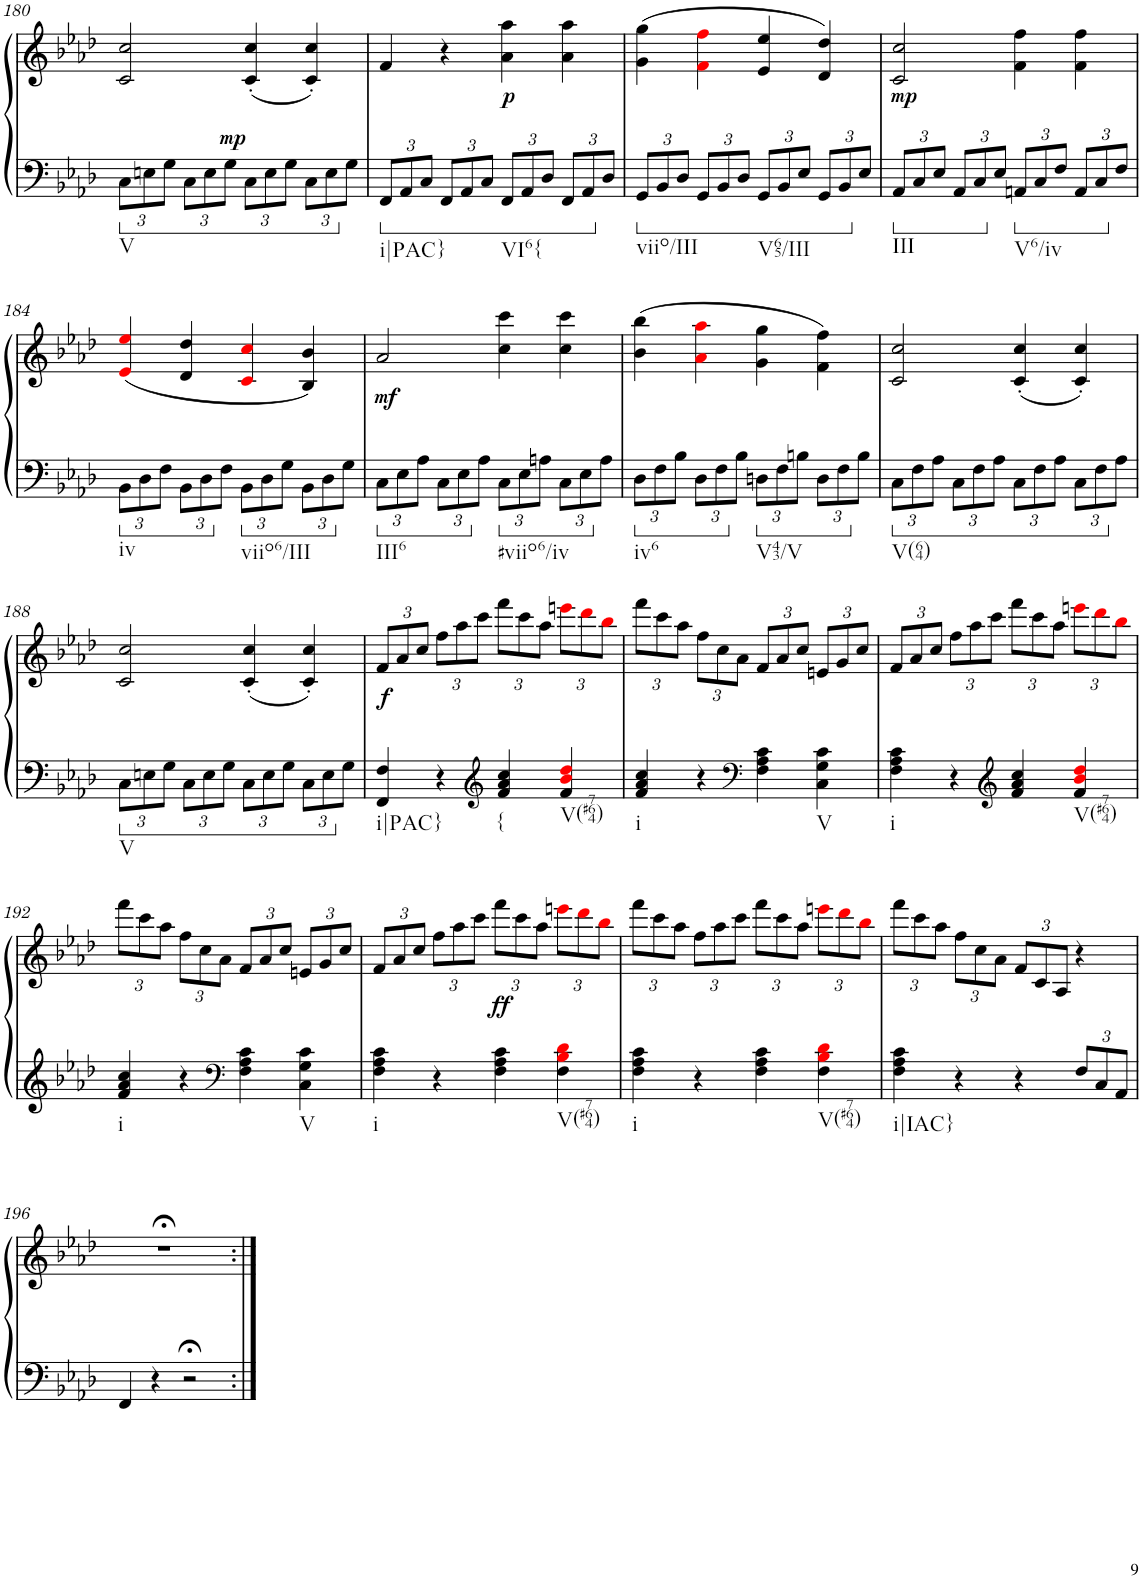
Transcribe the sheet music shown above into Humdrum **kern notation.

**kern	**kern	**dynam
*part1	*part1	*part1
*staff2	*staff1	*staff1/2
*I"Piano	*	*
*I'Pno.	*	*
!!LO:PB:g=z
*clefF4	*clefG2	*
*k[b-e-a-d-]	*k[b-e-a-d-]	*
*A-:	*A-:	*
*M2/2	*M2/2	*
*met(c|)	*met(c|)	*
*Xbrackettup	*	*
=180	=180	=180
!LO:TX:b:t=V	!	!
12C\L	2c/ 2cc/	.
12En\	.	.
12G\J	.	.
12C\L	.	.
12E\	.	.
!	!	!LO:DY:a=2
12G\J	.	mp
12C\L	(4c/' 4cc/'	.
12E\	.	.
12G\J	.	.
12C\L	4c/' 4cc/')	.
12E\	.	.
12G\J	.	.
=181	=181	=181
!LO:TX:b:t=i|PAC}	!	!
12FF/L	4f/	.
12AA-/	.	.
12C/J	.	.
12FF/L	4r	.
12AA-/	.	.
12C/J	.	.
!LO:TX:b:t=VI6{	!	!
!	!	!LO:DY:b
12FF/L	4a-\ 4aa-\	p
12AA-/	.	.
12D-/J	.	.
12FF/L	4a-\ 4aa-\	.
12AA-/	.	.
12D-/J	.	.
=182	=182	=182
!LO:TX:b:t=viio/III	!	!
12GG/L	(4g\ 4gg\	.
12BB-/	.	.
12D-/J	.	.
12GG/L	4fi\ 4ffi\	.
12BB-/	.	.
12D-/J	.	.
!LO:TX:b:t=V65/III	!	!
12GG/L	4e-/ 4ee-/	.
12BB-/	.	.
12E-/J	.	.
12GG/L	4d-/ 4dd-/)	.
12BB-/	.	.
12E-/J	.	.
=183	=183	=183
!LO:TX:b:t=III	!	!
!	!	!LO:DY:b
12AA-/L	2c/ 2cc/	mp
12C/	.	.
12E-/J	.	.
12AA-/L	.	.
12C/	.	.
12E-/J	.	.
!LO:TX:b:t=V6/iv	!	!
12AAn/L	4f\ 4ff\	.
12C/	.	.
12F/J	.	.
12AA/L	4f\ 4ff\	.
12C/	.	.
12F/J	.	.
!!LO:LB:g=z
=184	=184	=184
!LO:TX:b:t=iv	!	!
12BB-\L	(4e-i/ 4ee-i/	.
12D-\	.	.
12F\J	.	.
12BB-\L	4d-/ 4dd-/	.
12D-\	.	.
12F\J	.	.
!LO:TX:b:t=viio6/III	!	!
12BB-\L	4ci/ 4cci/	.
12D-\	.	.
12G\J	.	.
12BB-\L	4B-/ 4b-/)	.
12D-\	.	.
12G\J	.	.
=185	=185	=185
!LO:TX:b:t=III6	!	!
!	!	!LO:DY:b
12C\L	2a-/	mf
12E-\	.	.
12A-\J	.	.
12C\L	.	.
12E-\	.	.
12A-\J	.	.
!LO:TX:b:t=#viio6/iv	!	!
12C\L	4cc\ 4ccc\	.
12E-\	.	.
12An\J	.	.
12C\L	4cc\ 4ccc\	.
12E-\	.	.
12A\J	.	.
=186	=186	=186
!LO:TX:b:t=iv6	!	!
12D-\L	(4b-\ 4bb-\	.
12F\	.	.
12B-\J	.	.
12D-\L	4a-i\ 4aa-i\	.
12F\	.	.
12B-\J	.	.
!LO:TX:b:t=V43/V	!	!
12Dn\L	4g\ 4gg\	.
12F\	.	.
12Bn\J	.	.
12D\L	4f\ 4ff\)	.
12F\	.	.
12B\J	.	.
=187	=187	=187
!LO:TX:b:t=V(64)	!	!
12C\L	2c/ 2cc/	.
12F\	.	.
12A-\J	.	.
12C\L	.	.
12F\	.	.
12A-\J	.	.
12C\L	(4c/' 4cc/'	.
12F\	.	.
12A-\J	.	.
12C\L	4c/' 4cc/')	.
12F\	.	.
12A-\J	.	.
!!LO:LB:g=z
=188	=188	=188
!LO:TX:b:t=V	!	!
12C\L	2c/ 2cc/	.
12En\	.	.
12G\J	.	.
12C\L	.	.
12E\	.	.
12G\J	.	.
12C\L	(4c/' 4cc/'	.
12E\	.	.
12G\J	.	.
12C\L	4c/' 4cc/')	.
12E\	.	.
12G\J	.	.
=189	=189	=189
*	*Xbrackettup	*
!LO:TX:b:t=i|PAC}	!	!
!	!	!LO:DY:b
4FF/ 4F/	12f/L	f
.	12a-/	.
.	12cc/J	.
4r	12ff\L	.
.	12aa-\	.
.	12ccc\J	.
*clefG2	*	*
!LO:TX:b:t={	!	!
4f/ 4a-/ 4cc/	12fff\L	.
.	12ccc\	.
.	12aa-\J	.
!LO:TX:b:t=V(#764)	!	!
4f/ 4b-i/ 4dd-i/	12eeeni\L	.
.	12ddd-i\	.
.	12bb-i\J	.
=190	=190	=190
!LO:TX:b:t=i	!	!
4f/ 4a-/ 4cc/	12fff\L	.
.	12ccc\	.
.	12aa-\J	.
4r	12ff\L	.
.	12cc\	.
.	12a-\J	.
*clefF4	*	*
4F\ 4A-\ 4c\	12f/L	.
.	12a-/	.
.	12cc/J	.
!LO:TX:b:t=V	!	!
4C\ 4G\ 4c\	12en/L	.
.	12g/	.
.	12cc/J	.
=191	=191	=191
!LO:TX:b:t=i	!	!
4F\ 4A-\ 4c\	12f/L	.
.	12a-/	.
.	12cc/J	.
4r	12ff\L	.
.	12aa-\	.
.	12ccc\J	.
*clefG2	*	*
4f/ 4a-/ 4cc/	12fff\L	.
.	12ccc\	.
.	12aa-\J	.
!LO:TX:b:t=V(#764)	!	!
4f/ 4b-i/ 4dd-i/	12eeeni\L	.
.	12ddd-i\	.
.	12bb-i\J	.
!!LO:LB:g=z
=192	=192	=192
!LO:TX:b:t=i	!	!
4f/ 4a-/ 4cc/	12fff\L	.
.	12ccc\	.
.	12aa-\J	.
4r	12ff\L	.
.	12cc\	.
.	12a-\J	.
*clefF4	*	*
4F\ 4A-\ 4c\	12f/L	.
.	12a-/	.
.	12cc/J	.
!LO:TX:b:t=V	!	!
4C\ 4G\ 4c\	12en/L	.
.	12g/	.
.	12cc/J	.
=193	=193	=193
!LO:TX:b:t=i	!	!
4F\ 4A-\ 4c\	12f/L	.
.	12a-/	.
.	12cc/J	.
4r	12ff\L	.
.	12aa-\	.
.	12ccc\J	.
!	!	!LO:DY:b
4F\ 4A-\ 4c\	12fff\L	ff
.	12ccc\	.
.	12aa-\J	.
!LO:TX:b:t=V(#764)	!	!
4F\ 4B-i\ 4d-i\	12eeeni\L	.
.	12ddd-i\	.
.	12bb-i\J	.
=194	=194	=194
!LO:TX:b:t=i	!	!
4F\ 4A-\ 4c\	12fff\L	.
.	12ccc\	.
.	12aa-\J	.
4r	12ff\L	.
.	12aa-\	.
.	12ccc\J	.
4F\ 4A-\ 4c\	12fff\L	.
.	12ccc\	.
.	12aa-\J	.
!LO:TX:b:t=V(#764)	!	!
4F\ 4B-i\ 4d-i\	12eeeni\L	.
.	12ddd-i\	.
.	12bb-i\J	.
=195	=195	=195
!LO:TX:b:t=i|IAC}	!	!
4F\ 4A-\ 4c\	12fff\L	.
.	12ccc\	.
.	12aa-\J	.
4r	12ff\L	.
.	12cc\	.
.	12a-\J	.
4r	12f/L	.
.	12c/	.
.	12A-/J	.
12F/L	4r	.
12C/	.	.
12AA-/J	.	.
!!LO:LB:g=z
=196	=196	=196
4FF/	1r;<	.
4r	.	.
2r;<	.	.
=:|!	=:|!	=:|!
*-	*-	*-
